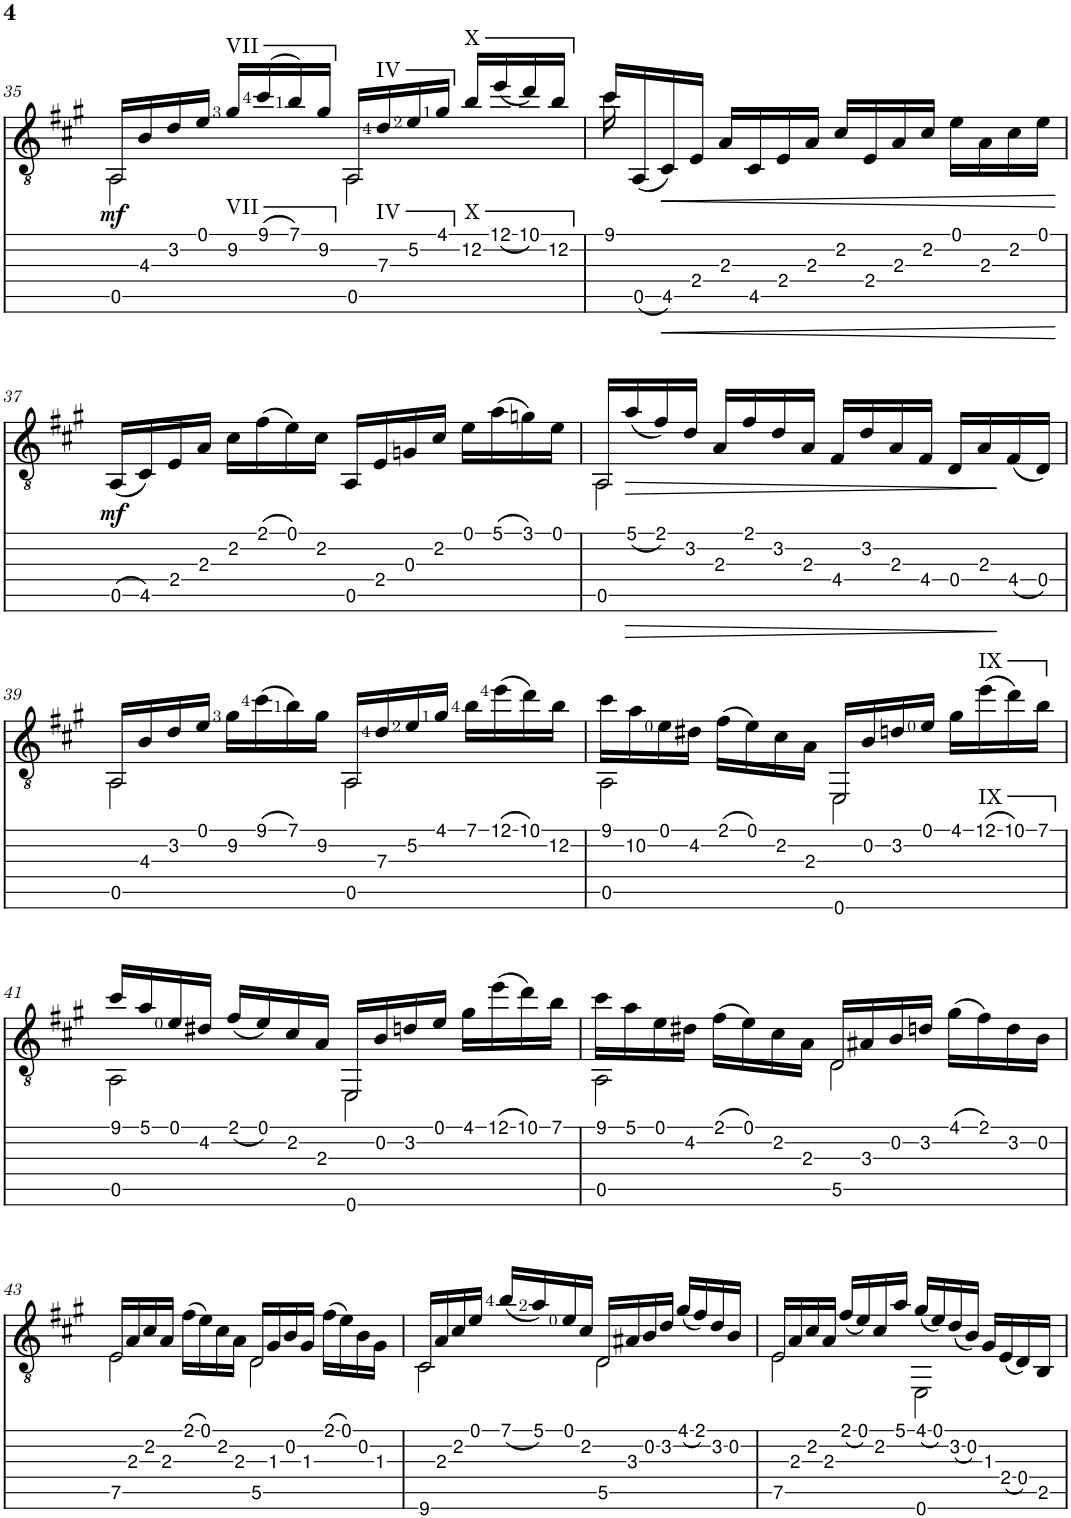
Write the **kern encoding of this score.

**kern	**kern	**dynam
*part1	*part1	*part1
*staff2	*staff1	*staff1/2
*I"Classical Guitar	*	*
*I'Guit.	*	*
!!LO:PB:g=z
*	*clefGv2	*
*k[f#c#g#]	*k[f#c#g#]	*
*A:	*A:	*
*M4/4	*M4/4	*
=35	=35	=35
*^	*^	*
!	!	!	!	!LO:DY:b
16AALL	2AA	16AA/LL	2AA\	mf
16BJ	.	16B/	.	.
16dL	.	16d/	.	.
16eJJ	.	16e/JJ	.	.
!	!	!LO:TX:a:t=VII	!	!
!LO:TX:a:t=VII	!	!	!	!
16g#LL	.	16g#/LL	.	.
16cc#J	.	(16cc#/	.	.
16bL	.	16b/)	.	.
16g#JJ	.	16g#/JJ	.	.
16AALL	2AA	16AA/LL	2AA\	.
!	!	!LO:TX:a:t=IV	!	!
!LO:TX:a:t=IV	!	!	!	!
16dJ	.	16d/	.	.
16eL	.	16e/	.	.
16g#JJ	.	16g#/JJ	.	.
!	!	!LO:TX:a:t=X	!	!
!LO:TX:a:t=X	!	!	!	!
16bLL	.	16b/LL	.	.
16eeJ	.	(<16ee/	.	.
16ddL	.	16dd/)	.	.
16bJJ	.	16b/JJ	.	.
=36	=36	=36	=36	=36
16cc#LL	16cc#	16cc#/LL	16cc#\	.
16AAJ	16r	(<16AA/	16ryy	.
!	!	!	!	!LO:HP:b
16C#L	4.r	16C#/)	4.ryy	<
16EJJ	.	16E/JJ	.	.
16ALL	.	16A/LL	.	.
16C#J	.	16C#/	.	.
16EL	.	16E/	.	.
16AJJ	.	16A/JJ	.	.
16c#LL	2r	16c#/LL	2ryy	.
16EJ	.	16E/	.	.
16AL	.	16A/	.	.
16c#JJ	.	16c#/JJ	.	.
16eLL	.	16e\LL	.	.
16AJ	.	16A\	.	.
16c#L	.	16c#\	.	.
16eJJ	.	16e\JJ	.	.
*v	*v	*	*	*
*	*v	*v	*
.	.	[
!!LO:LB:g=z
=37	=37	=37
!	!	!LO:DY:b
16AALL	(16AA/LL	mf
16C#J	16C#/)	.
16EL	16E/	.
16AJJ	16A/JJ	.
16c#LL	16c#\LL	.
16f#J	(16f#\	.
16eL	16e\)	.
16c#JJ	16c#\JJ	.
16AALL	16AA/LL	.
16EJ	16E/	.
16GnL	16Gn/	.
16c#JJ	16c#/JJ	.
16eLL	16e\LL	.
16aJ	(16a\	.
16gnL	16gn\)	.
16eJJ	16e\JJ	.
=38	=38	=38
*^	*^	*
16AALL	2AA	16AA/LL	2AA\	.
!	!	!	!	!LO:HP:b
16aJ	.	(<16a/	.	>
16f#L	.	16f#/)	.	.
16dJJ	.	16d/JJ	.	.
16ALL	.	16A/LL	.	.
16f#J	.	16f#/	.	.
16dL	.	16d/	.	.
16AJJ	.	16A/JJ	.	.
16F#LL	2r	16F#/LL	2ryy	.
16dJ	.	16d/	.	.
16AL	.	16A/	.	.
16F#JJ	.	16F#/JJ	.	.
16DLL	.	16D/LL	.	.
16AJ	.	16A/	.	.
16F#L	.	(<16F#/	.	]
16DJJ	.	16D/JJ)	.	.
!!LO:LB:g=z	!!
=39	=39	=39	=39	=39
16AALL	2AA	16AA/LL	2AA\	.
16BJ	.	16B/	.	.
16dL	.	16d/	.	.
16eJJ	.	16e/JJ	.	.
16g#LL	.	16g#\LL	.	.
16cc#J	.	(>16cc#\	.	.
16bL	.	16b\)	.	.
16g#JJ	.	16g#\JJ	.	.
16AALL	2AA	16AA/LL	2AA\	.
16dJ	.	16d/	.	.
16eL	.	16e/	.	.
16g#JJ	.	16g#/JJ	.	.
16bLL	.	16b\LL	.	.
16eeJ	.	(>16ee\	.	.
16ddL	.	16dd\)	.	.
16bJJ	.	16b\JJ	.	.
=40	=40	=40	=40	=40
16cc#LL	2AA	16cc#\LL	2AA\	.
16aJ	.	16a\	.	.
16eL	.	16e\	.	.
16d#XJJ	.	16d#X\JJ	.	.
16f#LL	.	(>16f#\LL	.	.
16eJ	.	16e\)	.	.
16c#L	.	16c#\	.	.
16AJJ	.	16A\JJ	.	.
16EELL	2EE	16EE/LL	2EE\	.
16BJ	.	16B/	.	.
16dnL	.	16dn/	.	.
16eJJ	.	16e/JJ	.	.
16g#LL	.	16g#\LL	.	.
!	!	!LO:TX:a:t=IX	!	!
!LO:TX:a:t=IX	!	!	!	!
16eeJ	.	(>16ee\	.	.
16ddL	.	16dd\)	.	.
16bJJ	.	16b\JJ	.	.
!!LO:LB:g=z	!!
=41	=41	=41	=41	=41
16cc#LL	2AA	16cc#/LL	2AA\	.
16aJ	.	16a/	.	.
16eL	.	16e/	.	.
16d#XJJ	.	16d#X/JJ	.	.
16f#LL	.	(<16f#/LL	.	.
16eJ	.	16e/)	.	.
16c#L	.	16c#/	.	.
16AJJ	.	16A/JJ	.	.
16EELL	2EE	16EE/LL	2EE\	.
16BJ	.	16B/	.	.
16dnL	.	16dn/	.	.
16eJJ	.	16e/JJ	.	.
16g#LL	.	16g#\LL	.	.
16eeJ	.	(>16ee\	.	.
16ddL	.	16dd\)	.	.
16bJJ	.	16b\JJ	.	.
=42	=42	=42	=42	=42
16cc#LL	2AA	16cc#\LL	2AA\	.
16aJ	.	16a\	.	.
16eL	.	16e\	.	.
16d#XJJ	.	16d#X\JJ	.	.
16f#LL	.	(>16f#\LL	.	.
16eJ	.	16e\)	.	.
16c#L	.	16c#\	.	.
16AJJ	.	16A\JJ	.	.
16DLL	2D	16D/LL	2D\	.
16A#XJ	.	16A#X/	.	.
16BL	.	16B/	.	.
16dnJJ	.	16dn/JJ	.	.
16g#LL	.	(>16g#\LL	.	.
16f#J	.	16f#\)	.	.
16dL	.	16d\	.	.
16BJJ	.	16B\JJ	.	.
!!LO:LB:g=z	!!
=43	=43	=43	=43	=43
16ELL	2E	16E/LL	2E\	.
16AJ	.	16A/	.	.
16c#L	.	16c#/	.	.
16AJJ	.	16A/JJ	.	.
16f#LL	.	(>16f#\LL	.	.
16eJ	.	16e\)	.	.
16c#L	.	16c#\	.	.
16AJJ	.	16A\JJ	.	.
16DLL	2D	16D/LL	2D\	.
16G#J	.	16G#/	.	.
16BL	.	16B/	.	.
16G#JJ	.	16G#/JJ	.	.
16f#LL	.	(>16f#\LL	.	.
16eJ	.	16e\)	.	.
16BL	.	16B\	.	.
16G#JJ	.	16G#\JJ	.	.
=44	=44	=44	=44	=44
16C#LL	2C#	16C#/LL	2C#\	.
16AJ	.	16A/	.	.
16c#L	.	16c#/	.	.
16eJJ	.	16e/JJ	.	.
16bLL	.	(<16b/LL	.	.
16aJ	.	16a/)	.	.
16eL	.	16e/	.	.
16c#JJ	.	16c#/JJ	.	.
16DLL	2D	16D/LL	2D\	.
16A#XJ	.	16A#X/	.	.
16BL	.	16B/	.	.
16dJJ	.	16d/JJ	.	.
16g#LL	.	(<16g#/LL	.	.
16f#J	.	16f#/)	.	.
16dL	.	16d/	.	.
16BJJ	.	16B/JJ	.	.
=45	=45	=45	=45	=45
16ELL	2E	16E/LL	2E\	.
16AJ	.	16A/	.	.
16c#L	.	16c#/	.	.
16AJJ	.	16A/JJ	.	.
16f#LL	.	(<16f#/LL	.	.
16eJ	.	16e/)	.	.
16c#L	.	16c#/	.	.
16aJJ	.	16a/JJ	.	.
16g#LL	2EE	(<16g#/LL	2EE\	.
16eJ	.	16e/)	.	.
16dL	.	(<16d/	.	.
16BJJ	.	16B/JJ)	.	.
16G#LL	.	16G#/LL	.	.
16EJ	.	(<16E/	.	.
16DL	.	16D/)	.	.
16BBJJ	.	16BB/JJ	.	.
*v	*v	*	*	*
*	*v	*v	*
=	=	=
*-	*-	*-
